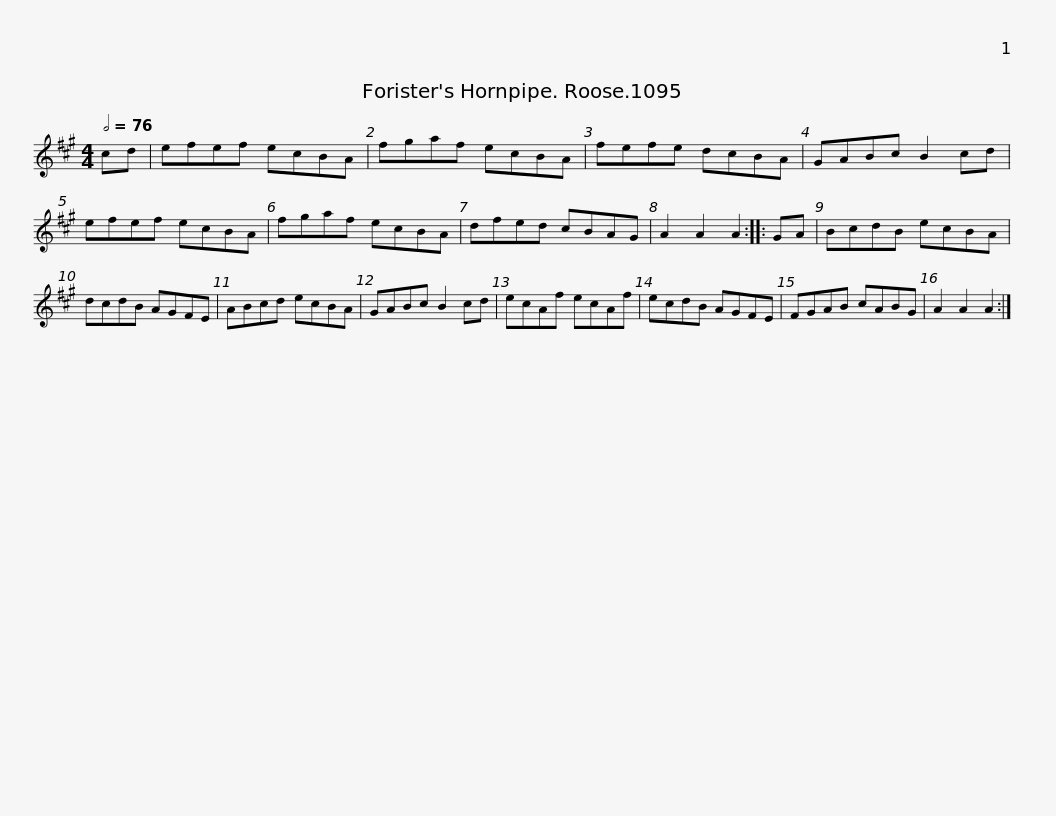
X:1
L:1/8
Q:1/2=76
M:4/4
I:linebreak $
K:A
V:1 treble
V:1
 cd | efef ecBA | fgaf ecBA | fefe dcBA | GABc B2 cd | %5
 efef ecBA |$ fgaf ecBA | dfed cBAG | A2 A2 A2 :: GA | %10
 BcdB ecBA | dcdB AGFE |$ ABcd ecBA | GABc B2 cd | ecAf ecAf | %15
 ecdB AGFE | FGAB cABG | A2 A2 A2 :| %18
